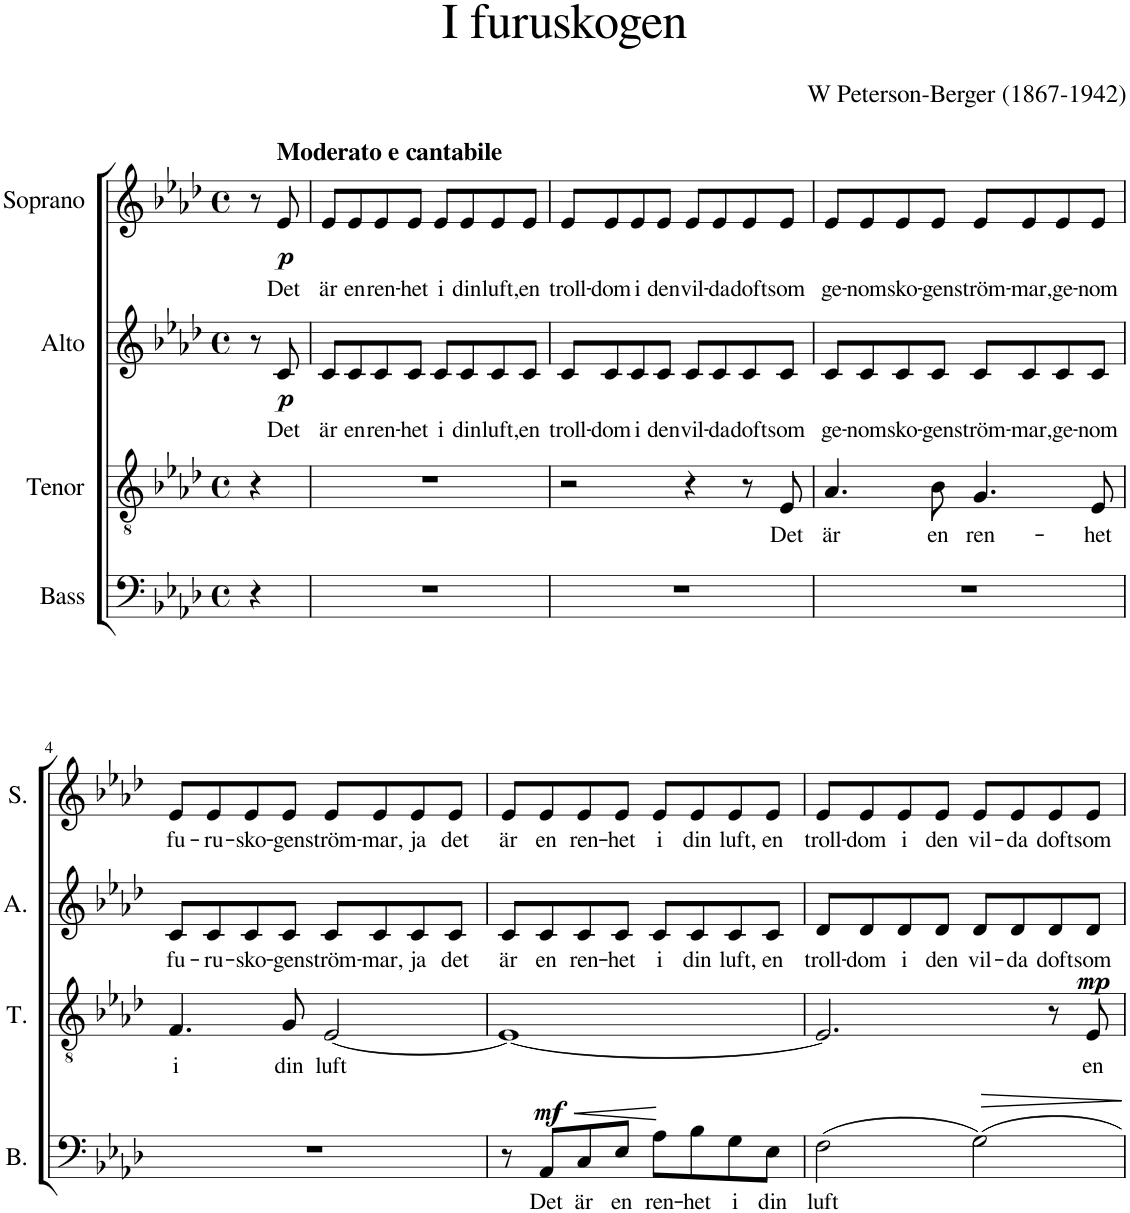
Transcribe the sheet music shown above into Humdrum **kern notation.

**kern	**text	**dynam	**kern	**text	**dynam	**kern	**text	**dynam	**kern	**text	**dynam
*part4	*part4	*part4	*part3	*part3	*part3	*part2	*part2	*part2	*part1	*part1	*part1
*staff4	*staff4	*staff4	*staff3	*staff3	*staff3	*staff2	*staff2	*staff2	*staff1	*staff1	*staff1
*I"Bass	*	*	*I"Tenor	*	*	*I"Alto	*	*	*I"Soprano	*	*
*I'B.	*	*	*I'T.	*	*	*I'A.	*	*	*I'S.	*	*
*clefF4	*	*	*clefGv2	*	*	*clefG2	*	*	*clefG2	*	*
*k[b-e-a-d-]	*	*	*k[b-e-a-d-]	*	*	*k[b-e-a-d-]	*	*	*k[b-e-a-d-]	*	*
*M4/4	*	*	*M4/4	*	*	*M4/4	*	*	*M4/4	*	*
*met(c)	*	*	*met(c)	*	*	*met(c)	*	*	*met(c)	*	*
=	=	=	=	=	=	=	=	=	=	=	=
4r	.	.	4r	.	.	8r	.	.	8r	.	.
!	!	!	!	!	!	!	!	!	!LO:TX:a:B:t=Moderato e cantabile	!	!
!	!	!	!	!	!	!	!LO:LY:b	!LO:DY:b	!	!LO:LY:b	!LO:DY:b
.	.	.	.	.	.	8c/	Det	p	8e-/	Det	p
=1	=1	=1	=1	=1	=1	=1	=1	=1	=1	=1	=1
!	!	!	!	!	!	!	!LO:LY:b	!	!	!LO:LY:b	!
1r	.	.	1r	.	.	8c/L	är	.	8e-/L	är	.
!	!	!	!	!	!	!	!LO:LY:b	!	!	!LO:LY:b	!
.	.	.	.	.	.	8c/	en	.	8e-/	en	.
!	!	!	!	!	!	!	!LO:LY:b	!	!	!LO:LY:b	!
.	.	.	.	.	.	8c/	ren-	.	8e-/	ren-	.
!	!	!	!	!	!	!	!LO:LY:b	!	!	!LO:LY:b	!
.	.	.	.	.	.	8c/J	-het	.	8e-/J	-het	.
!	!	!	!	!	!	!	!LO:LY:b	!	!	!LO:LY:b	!
.	.	.	.	.	.	8c/L	i	.	8e-/L	i	.
!	!	!	!	!	!	!	!LO:LY:b	!	!	!LO:LY:b	!
.	.	.	.	.	.	8c/	din	.	8e-/	din	.
!	!	!	!	!	!	!	!LO:LY:b	!	!	!LO:LY:b	!
.	.	.	.	.	.	8c/	luft,	.	8e-/	luft,	.
!	!	!	!	!	!	!	!LO:LY:b	!	!	!LO:LY:b	!
.	.	.	.	.	.	8c/J	en	.	8e-/J	en	.
=2	=2	=2	=2	=2	=2	=2	=2	=2	=2	=2	=2
!	!	!	!	!	!	!	!LO:LY:b	!	!	!LO:LY:b	!
1r	.	.	2r	.	.	8c/L	troll-	.	8e-/L	troll-	.
!	!	!	!	!	!	!	!LO:LY:b	!	!	!LO:LY:b	!
.	.	.	.	.	.	8c/	-dom	.	8e-/	-dom	.
!	!	!	!	!	!	!	!LO:LY:b	!	!	!LO:LY:b	!
.	.	.	.	.	.	8c/	i	.	8e-/	i	.
!	!	!	!	!	!	!	!LO:LY:b	!	!	!LO:LY:b	!
.	.	.	.	.	.	8c/J	den	.	8e-/J	den	.
!	!	!	!	!	!	!	!LO:LY:b	!	!	!LO:LY:b	!
.	.	.	4r	.	.	8c/L	vil-	.	8e-/L	vil-	.
!	!	!	!	!	!	!	!LO:LY:b	!	!	!LO:LY:b	!
.	.	.	.	.	.	8c/	-da	.	8e-/	-da	.
!	!	!	!	!	!	!	!LO:LY:b	!	!	!LO:LY:b	!
.	.	.	8r	.	.	8c/	doft	.	8e-/	doft	.
!	!	!	!	!LO:LY:b	!	!	!LO:LY:b	!	!	!LO:LY:b	!
.	.	.	8E-/	Det	.	8c/J	som	.	8e-/J	som	.
=3	=3	=3	=3	=3	=3	=3	=3	=3	=3	=3	=3
!	!	!	!	!LO:LY:b	!	!	!LO:LY:b	!	!	!LO:LY:b	!
1r	.	.	4.A-/	är	.	8c/L	ge-	.	8e-/L	ge-	.
!	!	!	!	!	!	!	!LO:LY:b	!	!	!LO:LY:b	!
.	.	.	.	.	.	8c/	-nom	.	8e-/	-nom	.
!	!	!	!	!	!	!	!LO:LY:b	!	!	!LO:LY:b	!
.	.	.	.	.	.	8c/	sko-	.	8e-/	sko-	.
!	!	!	!	!LO:LY:b	!	!	!LO:LY:b	!	!	!LO:LY:b	!
.	.	.	8B-\	en	.	8c/J	-gen	.	8e-/J	-gen	.
!	!	!	!	!LO:LY:b	!	!	!LO:LY:b	!	!	!LO:LY:b	!
.	.	.	4.G/	ren-	.	8c/L	ström-	.	8e-/L	ström-	.
!	!	!	!	!	!	!	!LO:LY:b	!	!	!LO:LY:b	!
.	.	.	.	.	.	8c/	-mar,	.	8e-/	-mar,	.
!	!	!	!	!	!	!	!LO:LY:b	!	!	!LO:LY:b	!
.	.	.	.	.	.	8c/	ge-	.	8e-/	ge-	.
!	!	!	!	!LO:LY:b	!	!	!LO:LY:b	!	!	!LO:LY:b	!
.	.	.	8E-/	-het	.	8c/J	-nom	.	8e-/J	-nom	.
!!LO:LB:g=z
=4	=4	=4	=4	=4	=4	=4	=4	=4	=4	=4	=4
!	!	!	!	!LO:LY:b	!	!	!LO:LY:b	!	!	!LO:LY:b	!
1r	.	.	4.F/	i	.	8c/L	fu-	.	8e-/L	fu-	.
!	!	!	!	!	!	!	!LO:LY:b	!	!	!LO:LY:b	!
.	.	.	.	.	.	8c/	-ru-	.	8e-/	-ru-	.
!	!	!	!	!	!	!	!LO:LY:b	!	!	!LO:LY:b	!
.	.	.	.	.	.	8c/	-sko-	.	8e-/	-sko-	.
!	!	!	!	!LO:LY:b	!	!	!LO:LY:b	!	!	!LO:LY:b	!
.	.	.	8G/	din	.	8c/J	-gen	.	8e-/J	-gen	.
!	!	!	!	!LO:LY:b	!	!	!LO:LY:b	!	!	!LO:LY:b	!
.	.	.	[2E-/	luft	.	8c/L	ström-	.	8e-/L	ström-	.
!	!	!	!	!	!	!	!LO:LY:b	!	!	!LO:LY:b	!
.	.	.	.	.	.	8c/	-mar,	.	8e-/	-mar,	.
!	!	!	!	!	!	!	!LO:LY:b	!	!	!LO:LY:b	!
.	.	.	.	.	.	8c/	ja	.	8e-/	ja	.
!	!	!	!	!	!	!	!LO:LY:b	!	!	!LO:LY:b	!
.	.	.	.	.	.	8c/J	det	.	8e-/J	det	.
=5	=5	=5	=5	=5	=5	=5	=5	=5	=5	=5	=5
!	!	!	!	!	!	!	!LO:LY:b	!	!	!LO:LY:b	!
8r	.	.	1E-_	.	.	8c/L	är	.	8e-/L	är	.
!	!LO:LY:b	!LO:DY:a	!	!	!	!	!LO:LY:b	!	!	!LO:LY:b	!
8AA-/L	Det	mf	.	.	.	8c/	en	.	8e-/	en	.
!	!LO:LY:b	!LO:HP:b	!	!	!	!	!LO:LY:b	!	!	!LO:LY:b	!
8C/	är	<	.	.	.	8c/	ren-	.	8e-/	ren-	.
!	!LO:LY:b	!	!	!	!	!	!LO:LY:b	!	!	!LO:LY:b	!
8E-/J	en	.	.	.	.	8c/J	-het	.	8e-/J	-het	.
!	!LO:LY:b	!	!	!	!	!	!LO:LY:b	!	!	!LO:LY:b	!
8A-\L	ren-	.	.	.	.	8c/L	i	.	8e-/L	i	.
!	!LO:LY:b	!	!	!	!	!	!LO:LY:b	!	!	!LO:LY:b	!
8B-\	-het	.	.	.	.	8c/	din	.	8e-/	din	.
!	!LO:LY:b	!	!	!	!	!	!LO:LY:b	!	!	!LO:LY:b	!
8G\	i	.	.	.	.	8c/	luft,	.	8e-/	luft,	.
!	!LO:LY:b	!	!	!	!	!	!LO:LY:b	!	!	!LO:LY:b	!
8E-\J	din	.	.	.	.	8c/J	en	.	8e-/J	en	.
.	.	[	.	.	.	.	.	.	.	.	.
=6	=6	=6	=6	=6	=6	=6	=6	=6	=6	=6	=6
!	!LO:LY:b	!	!	!	!	!	!LO:LY:b	!	!	!LO:LY:b	!
(2F\	luft	.	2.E-/]	.	.	8d-/L	troll-	.	8e-/L	troll-	.
!	!	!	!	!	!	!	!LO:LY:b	!	!	!LO:LY:b	!
.	.	.	.	.	.	8d-/	-dom	.	8e-/	-dom	.
!	!	!	!	!	!	!	!LO:LY:b	!	!	!LO:LY:b	!
.	.	.	.	.	.	8d-/	i	.	8e-/	i	.
!	!	!	!	!	!	!	!LO:LY:b	!	!	!LO:LY:b	!
.	.	.	.	.	.	8d-/J	den	.	8e-/J	den	.
!	!	!LO:HP:b	!	!	!	!	!LO:LY:b	!	!	!LO:LY:b	!
2G\)	.	>	.	.	.	8d-/L	vil-	.	8e-/L	vil-	.
!	!	!	!	!	!	!	!LO:LY:b	!	!	!LO:LY:b	!
.	.	.	.	.	.	8d-/	-da	.	8e-/	-da	.
!	!	!	!	!	!	!	!LO:LY:b	!	!	!LO:LY:b	!
.	.	.	8r	.	.	8d-/	doft	.	8e-/	doft	.
!	!	!	!	!LO:LY:b	!LO:DY:b	!	!LO:LY:b	!	!	!LO:LY:b	!
.	.	.	8E-/	en	mp	8d-/J	som	.	8e-/J	som	.
.	.	]	.	.	.	.	.	.	.	.	.
=	=	=	=	=	=	=	=	=	=	=	=
*-	*-	*-	*-	*-	*-	*-	*-	*-	*-	*-	*-
